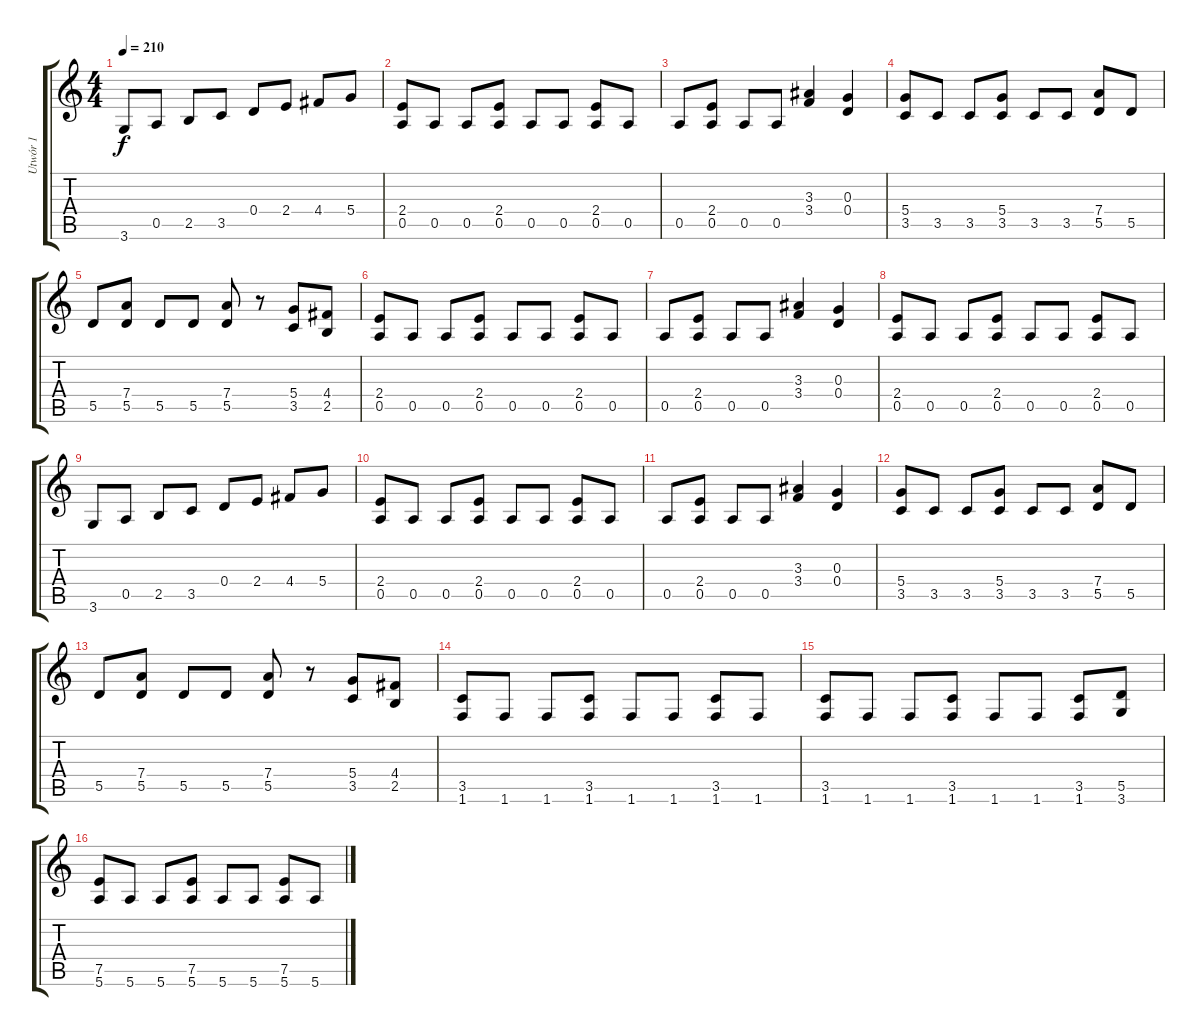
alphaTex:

\track ("Utwór 1" "Utwór 1") {instrument overdrivenguitar}
\staff {score tabs}
\tuning (E4 B3 G3 D3 A2 E2) {hide}
\ts (4 4)
\tempo 210
\clef g2
\ks c
3.6.8{dy f} 0.5.8 2.5.8 3.5.8 0.4.8 2.4.8 4.4.8 5.4.8 |
(2.4 0.5).8 0.5.8 0.5.8 (2.4 0.5).8 0.5.8 0.5.8 (2.4 0.5).8 0.5.8 |
0.5.8 (2.4 0.5).8 0.5.8 0.5.8 (3.3 3.4).4 (0.3 0.4).4 |
(5.4 3.5).8 3.5.8 3.5.8 (5.4 3.5).8 3.5.8 3.5.8 (7.4 5.5).8 5.5.8 |
5.5.8 (7.4 5.5).8 5.5.8 5.5.8 (7.4 5.5).8 r.8 (5.4 3.5).8 (4.4 2.5).8 |
(2.4 0.5).8 0.5.8 0.5.8 (2.4 0.5).8 0.5.8 0.5.8 (2.4 0.5).8 0.5.8 |
0.5.8 (2.4 0.5).8 0.5.8 0.5.8 (3.3 3.4).4 (0.3 0.4).4 |
(2.4 0.5).8 0.5.8 0.5.8 (2.4 0.5).8 0.5.8 0.5.8 (2.4 0.5).8 0.5.8 |
3.6.8 0.5.8 2.5.8 3.5.8 0.4.8 2.4.8 4.4.8 5.4.8 |
(2.4 0.5).8 0.5.8 0.5.8 (2.4 0.5).8 0.5.8 0.5.8 (2.4 0.5).8 0.5.8 |
0.5.8 (2.4 0.5).8 0.5.8 0.5.8 (3.3 3.4).4 (0.3 0.4).4 |
(5.4 3.5).8 3.5.8 3.5.8 (5.4 3.5).8 3.5.8 3.5.8 (7.4 5.5).8 5.5.8 |
5.5.8 (7.4 5.5).8 5.5.8 5.5.8 (7.4 5.5).8 r.8 (5.4 3.5).8 (4.4 2.5).8 |
(3.5 1.6).8 1.6.8 1.6.8 (3.5 1.6).8 1.6.8 1.6.8 (3.5 1.6).8 1.6.8 |
(3.5 1.6).8 1.6.8 1.6.8 (3.5 1.6).8 1.6.8 1.6.8 (3.5 1.6).8 (5.5 3.6).8 |
(7.5 5.6).8 5.6.8 5.6.8 (7.5 5.6).8 5.6.8 5.6.8 (7.5 5.6).8 5.6.8
